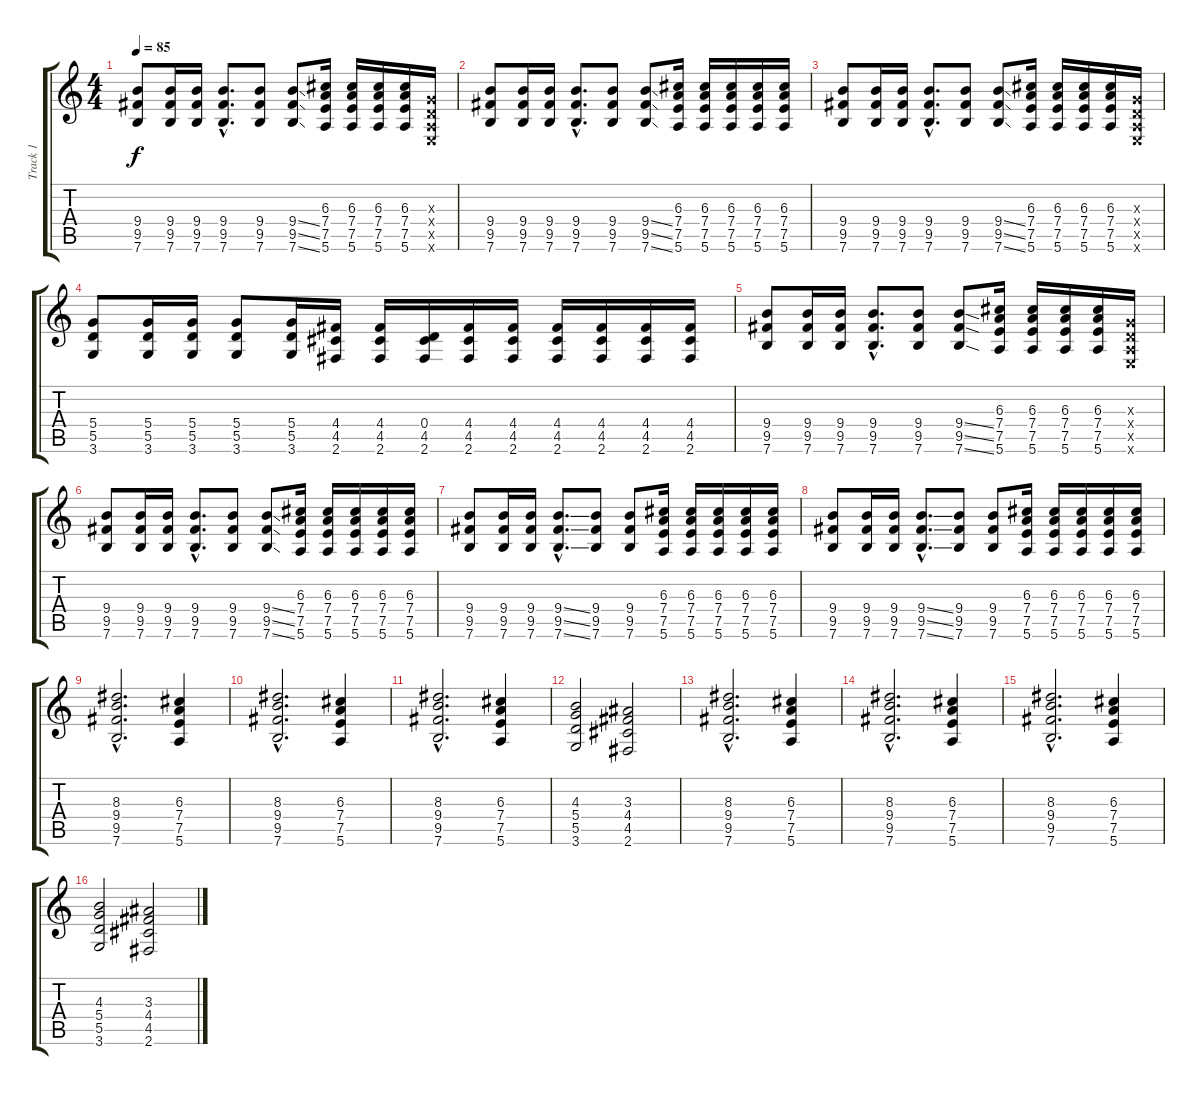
\track ("Track 1" "Track 1") {instrument overdrivenguitar}
\staff {score tabs}
\tuning (E4 B3 G3 D3 A2 E2) {hide}
\ts (4 4)
\tempo 85
\clef g2
\ks c
(9.4 9.5 7.6).8{dy f} (9.4 9.5 7.6).16 (9.4 9.5 7.6).16 (9.4{hac} 9.5{hac} 7.6{hac}).8{d} (9.4 9.5 7.6).8 (9.4{ss} 9.5{ss} 7.6{ss}).8 (6.3 7.4 7.5 5.6).16 (6.3 7.4 7.5 5.6).16 (6.3 7.4 7.5 5.6).16 (6.3 7.4 7.5 5.6).16 (0.3{x} 0.4{x} 0.5{x} 0.6{x}).16 |
(9.4 9.5 7.6).8 (9.4 9.5 7.6).16 (9.4 9.5 7.6).16 (9.4{hac} 9.5{hac} 7.6{hac}).8{d} (9.4 9.5 7.6).8 (9.4{ss} 9.5{ss} 7.6{ss}).8 (6.3 7.4 7.5 5.6).16 (6.3 7.4 7.5 5.6).16 (6.3 7.4 7.5 5.6).16 (6.3 7.4 7.5 5.6).16 (6.3 7.4 7.5 5.6).16 |
(9.4 9.5 7.6).8 (9.4 9.5 7.6).16 (9.4 9.5 7.6).16 (9.4{hac} 9.5{hac} 7.6{hac}).8{d} (9.4 9.5 7.6).8 (9.4{ss} 9.5{ss} 7.6{ss}).8 (6.3 7.4 7.5 5.6).16 (6.3 7.4 7.5 5.6).16 (6.3 7.4 7.5 5.6).16 (6.3 7.4 7.5 5.6).16 (0.3{x} 0.4{x} 0.5{x} 0.6{x}).16 |
(5.4 5.5 3.6).8 (5.4 5.5 3.6).16 (5.4 5.5 3.6).16 (5.4 5.5 3.6).8 (5.4 5.5 3.6).16 (4.4 4.5 2.6).16 (4.4 4.5 2.6).16 (0.4 4.5 2.6).16 (4.4 4.5 2.6).16 (4.4 4.5 2.6).16 (4.4 4.5 2.6).16 (4.4 4.5 2.6).16 (4.4 4.5 2.6).16 (4.4 4.5 2.6).16 |
(9.4 9.5 7.6).8 (9.4 9.5 7.6).16 (9.4 9.5 7.6).16 (9.4{hac} 9.5{hac} 7.6{hac}).8{d} (9.4 9.5 7.6).8 (9.4{ss} 9.5{ss} 7.6{ss}).8 (6.3 7.4 7.5 5.6).16 (6.3 7.4 7.5 5.6).16 (6.3 7.4 7.5 5.6).16 (6.3 7.4 7.5 5.6).16 (0.3{x} 0.4{x} 0.5{x} 0.6{x}).16 |
(9.4 9.5 7.6).8 (9.4 9.5 7.6).16 (9.4 9.5 7.6).16 (9.4{hac} 9.5{hac} 7.6{hac}).8{d} (9.4 9.5 7.6).8 (9.4{ss} 9.5{ss} 7.6{ss}).8 (6.3 7.4 7.5 5.6).16 (6.3 7.4 7.5 5.6).16 (6.3 7.4 7.5 5.6).16 (6.3 7.4 7.5 5.6).16 (6.3 7.4 7.5 5.6).16 |
(9.4 9.5 7.6).8 (9.4 9.5 7.6).16 (9.4 9.5 7.6).16 (9.4{ss hac} 9.5{ss hac} 7.6{ss hac}).8{d} (9.4 9.5 7.6).8 (9.4 9.5 7.6).8 (6.3 7.4 7.5 5.6).16 (6.3 7.4 7.5 5.6).16 (6.3 7.4 7.5 5.6).16 (6.3 7.4 7.5 5.6).16 (6.3 7.4 7.5 5.6).16 |
(9.4 9.5 7.6).8 (9.4 9.5 7.6).16 (9.4 9.5 7.6).16 (9.4{ss hac} 9.5{ss hac} 7.6{ss hac}).8{d} (9.4 9.5 7.6).8 (9.4 9.5 7.6).8 (6.3 7.4 7.5 5.6).16 (6.3 7.4 7.5 5.6).16 (6.3 7.4 7.5 5.6).16 (6.3 7.4 7.5 5.6).16 (6.3 7.4 7.5 5.6).16 |
(8.3{hac} 9.4{hac} 9.5{hac} 7.6{hac}).2{d volume 8} (6.3 7.4 7.5 5.6).4 |
(8.3{hac} 9.4{hac} 9.5{hac} 7.6{hac}).2{d} (6.3 7.4 7.5 5.6).4 |
(8.3{hac} 9.4{hac} 9.5{hac} 7.6{hac}).2{d} (6.3 7.4 7.5 5.6).4 |
(4.3 5.4 5.5 3.6).2 (3.3 4.4 4.5 2.6).2 |
(8.3{hac} 9.4{hac} 9.5{hac} 7.6{hac}).2{d} (6.3 7.4 7.5 5.6).4 |
(8.3{hac} 9.4{hac} 9.5{hac} 7.6{hac}).2{d} (6.3 7.4 7.5 5.6).4 |
(8.3{hac} 9.4{hac} 9.5{hac} 7.6{hac}).2{d} (6.3 7.4 7.5 5.6).4 |
(4.3 5.4 5.5 3.6).2 (3.3 4.4 4.5 2.6).2
